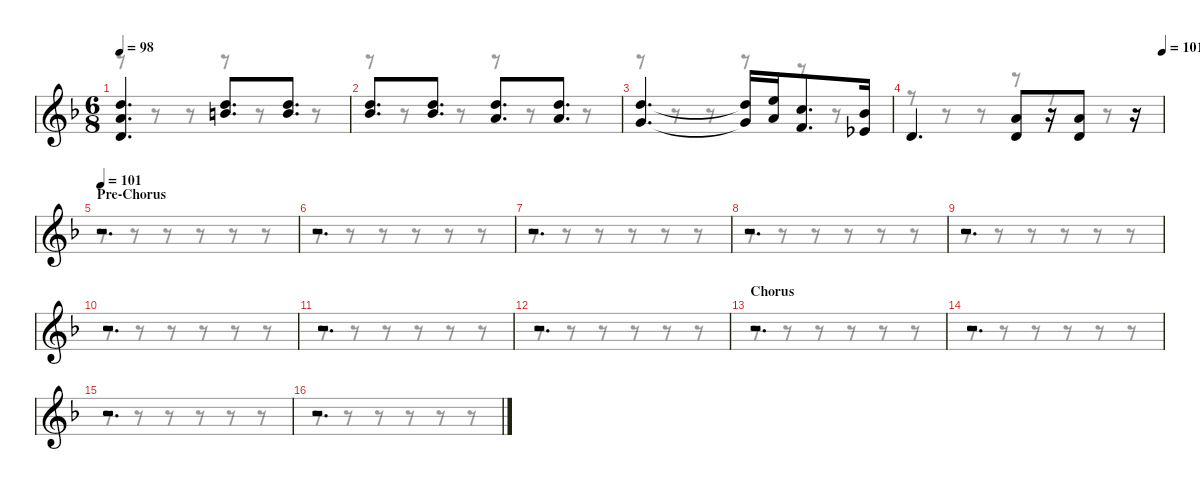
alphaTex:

\defaultSystemsLayout 4
\hideDynamics
\bracketExtendMode nobrackets
\singleTrackTrackNamePolicy hidden
\multiTrackTrackNamePolicy hidden
\otherSystemsTrackNameOrientation horizontal
\track ("P. Wiberg (Keyboards II)" "org.") {instrument rockorgan}
\staff {score}
\tuning (E4 A3 F3 D3 A2 D2)
\voice
\ts (6 8)
\tempo 98
\clef g2
\ks dminor
(10.1{t acc forcenatural} 12.2{t acc forcenatural} 9.3{t acc forcenatural}).4{d dy f beam Up} (17.2{acc forcenatural} 18.3{acc forcenatural}).8{d beam Up} (17.2{acc forcenatural} 18.3{acc forcenatural}).8{d beam Up} |
(17.2{acc forcenatural} 17.3{acc b}).8{d beam Up} (17.2{acc forcenatural} 17.3{acc b}).8{d beam Up} (17.2{acc forcenatural} 16.3{acc forcenatural}).8{d beam Up} (17.2{acc forcenatural} 16.3{acc forcenatural}).8{d beam Up} |
(17.2{acc forcenatural} 14.3{acc forcenatural}).4{d beam Up} (17.2{t acc forcenatural} 14.3{t acc forcenatural}).16{beam Up} (19.2{acc forcenatural} 16.3{acc forcenatural}).16{beam Up} (15.2{acc forcenatural} 12.3{acc forcenatural}).8{d beam Up} (13.2{acc b} 10.3{acc b}).16{beam Up} |
\tempo (101 1)
9.3{acc forcenatural}.4{d beam Up} (12.2{acc forcenatural} 9.3{acc forcenatural}).8{beam Up} r.16{beam Up} (12.2{acc forcenatural} 9.3{acc forcenatural}).8{beam Up} r.16{beam Up} |
\section ("" "Pre-Chorus")
\tempo 101
r.2{d beam Up} |
r.2{d beam Up} |
r.2{d beam Up} |
r.2{d beam Up} |
r.2{d beam Up} |
r.2{d beam Up} |
r.2{d beam Up} |
r.2{d beam Up} |
\section ("" "Chorus")
r.2{d beam Up} |
r.2{d beam Up} |
r.2{d beam Up} |
r.2{d beam Up}
\voice
\clef g2
\ottava regular
\simile none
\ks dminor
r.8{dy mf beam Down} r.8{beam Down} r.8{beam Down} r.8{beam Down} r.8{beam Down} r.8{beam Down} |
r.8{beam Down} r.8{beam Down} r.8{beam Down} r.8{beam Down} r.8{beam Down} r.8{beam Down} |
r.8{beam Down} r.8{beam Down} r.8{beam Down} r.8{beam Down} r.8{beam Down} r.8{beam Down} |
r.8{beam Down} r.8{beam Down} r.8{beam Down} r.8{beam Down} r.8{beam Down} r.8{beam Down} |
r.8{beam Down} r.8{beam Down} r.8{beam Down} r.8{beam Down} r.8{beam Down} r.8{beam Down} |
r.8{beam Down} r.8{beam Down} r.8{beam Down} r.8{beam Down} r.8{beam Down} r.8{beam Down} |
r.8{beam Down} r.8{beam Down} r.8{beam Down} r.8{beam Down} r.8{beam Down} r.8{beam Down} |
r.8{beam Down} r.8{beam Down} r.8{beam Down} r.8{beam Down} r.8{beam Down} r.8{beam Down} |
r.8{beam Down} r.8{beam Down} r.8{beam Down} r.8{beam Down} r.8{beam Down} r.8{beam Down} |
r.8{beam Down} r.8{beam Down} r.8{beam Down} r.8{beam Down} r.8{beam Down} r.8{beam Down} |
r.8{beam Down} r.8{beam Down} r.8{beam Down} r.8{beam Down} r.8{beam Down} r.8{beam Down} |
r.8{beam Down} r.8{beam Down} r.8{beam Down} r.8{beam Down} r.8{beam Down} r.8{beam Down} |
r.8{beam Down} r.8{beam Down} r.8{beam Down} r.8{beam Down} r.8{beam Down} r.8{beam Down} |
r.8{beam Down} r.8{beam Down} r.8{beam Down} r.8{beam Down} r.8{beam Down} r.8{beam Down} |
r.8{beam Down} r.8{beam Down} r.8{beam Down} r.8{beam Down} r.8{beam Down} r.8{beam Down} |
r.8{beam Down} r.8{beam Down} r.8{beam Down} r.8{beam Down} r.8{beam Down} r.8{beam Down}
